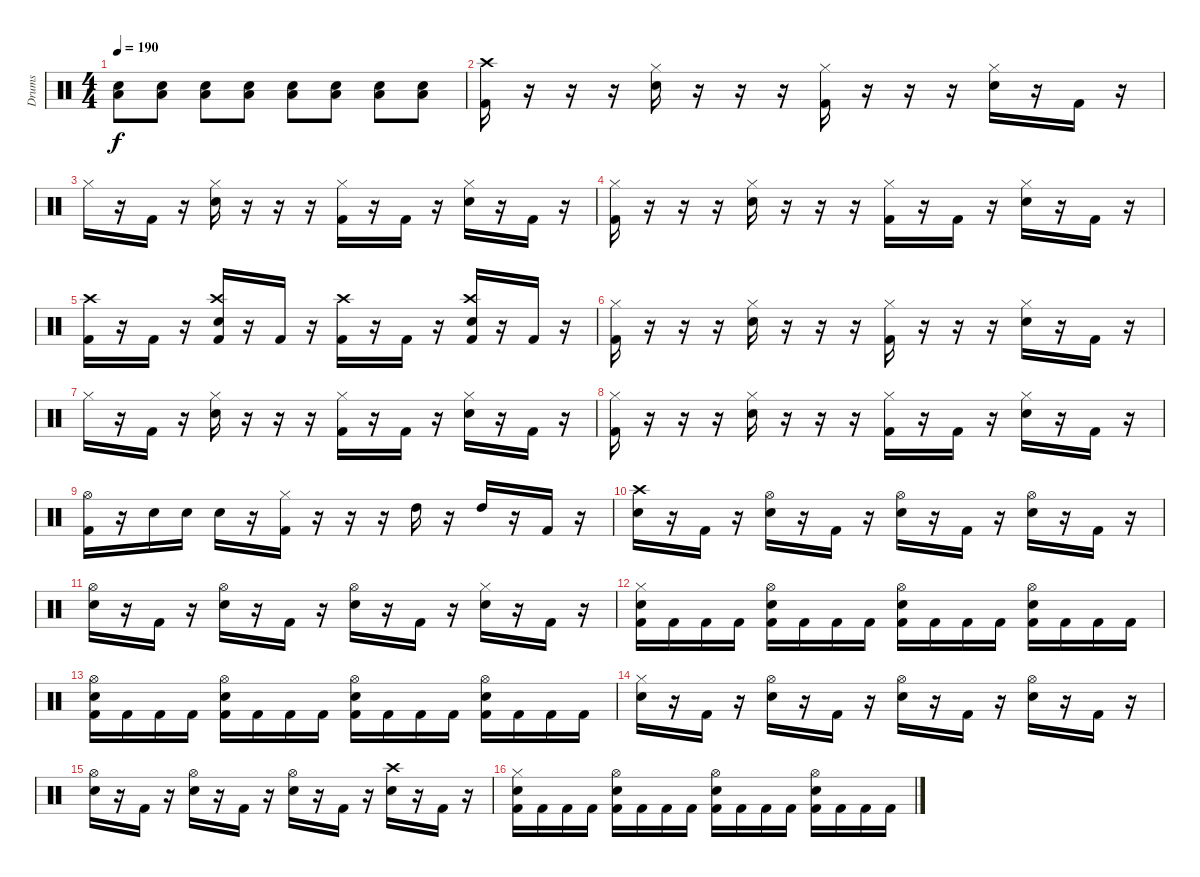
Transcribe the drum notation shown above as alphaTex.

\track ("Drums" "Drums") {instrument percussion}
\staff {score}
\articulation defaults
\ts (4 4)
\tempo 190
\clef neutral
\ks c
("Low Floor Tom (hit)" "Electric Snare (hit)").8{dy f} ("Low Floor Tom (hit)" "Electric Snare (hit)").8 ("Low Floor Tom (hit)" "Electric Snare (hit)").8 ("Low Floor Tom (hit)" "Electric Snare (hit)").8 ("Low Floor Tom (hit)" "Electric Snare (hit)").8 ("Low Floor Tom (hit)" "Electric Snare (hit)").8 ("Low Floor Tom (hit)" "Electric Snare (hit)").8 ("Low Floor Tom (hit)" "Electric Snare (hit)").8 |
("Crash high (hit)" "Kick (hit) 2").16 r.16 r.16 r.16 ("Hi-Hat (closed)" "Electric Snare (hit)").16 r.16 r.16 r.16 ("Hi-Hat (closed)" "Kick (hit) 2").16 r.16 r.16 r.16 ("Hi-Hat (closed)" "Electric Snare (hit)").16 r.16 "Kick (hit) 2".16 r.16 |
"Hi-Hat (closed)".16 r.16 "Kick (hit) 2".16 r.16 ("Hi-Hat (closed)" "Electric Snare (hit)").16 r.16 r.16 r.16 ("Hi-Hat (closed)" "Kick (hit) 2").16 r.16 "Kick (hit) 2".16 r.16 ("Hi-Hat (closed)" "Electric Snare (hit)").16 r.16 "Kick (hit) 2".16 r.16 |
("Hi-Hat (closed)" "Kick (hit) 2").16 r.16 r.16 r.16 ("Hi-Hat (closed)" "Electric Snare (hit)").16 r.16 r.16 r.16 ("Hi-Hat (closed)" "Kick (hit) 2").16 r.16 "Kick (hit) 2".16 r.16 ("Hi-Hat (closed)" "Electric Snare (hit)").16 r.16 "Kick (hit) 2".16 r.16 |
("Crash high (hit)" "Kick (hit) 2").16 r.16 "Kick (hit) 2".16 r.16 ("Crash high (hit)" "Electric Snare (hit)" "Kick (hit) 2").16 r.16 "Kick (hit) 2".16 r.16 ("Crash high (hit)" "Kick (hit) 2").16 r.16 "Kick (hit) 2".16 r.16 ("Crash high (hit)" "Electric Snare (hit)" "Kick (hit) 2").16 r.16 "Kick (hit) 2".16 r.16 |
("Hi-Hat (closed)" "Kick (hit) 2").16 r.16 r.16 r.16 ("Hi-Hat (closed)" "Electric Snare (hit)").16 r.16 r.16 r.16 ("Hi-Hat (closed)" "Kick (hit) 2").16 r.16 r.16 r.16 ("Hi-Hat (closed)" "Electric Snare (hit)").16 r.16 "Kick (hit) 2".16 r.16 |
"Hi-Hat (closed)".16 r.16 "Kick (hit) 2".16 r.16 ("Hi-Hat (closed)" "Electric Snare (hit)").16 r.16 r.16 r.16 ("Hi-Hat (closed)" "Kick (hit) 2").16 r.16 "Kick (hit) 2".16 r.16 ("Hi-Hat (closed)" "Electric Snare (hit)").16 r.16 "Kick (hit) 2".16 r.16 |
("Hi-Hat (closed)" "Kick (hit) 2").16 r.16 r.16 r.16 ("Hi-Hat (closed)" "Electric Snare (hit)").16 r.16 r.16 r.16 ("Hi-Hat (closed)" "Kick (hit) 2").16 r.16 "Kick (hit) 2".16 r.16 ("Hi-Hat (closed)" "Electric Snare (hit)").16 r.16 "Kick (hit) 2".16 r.16 |
("Hi-Hat (open)" "Kick (hit) 2").16 r.16 "Electric Snare (hit)".16 "Electric Snare (hit)".16 "Electric Snare (hit)".16 r.16 ("Hi-Hat (closed)" "Kick (hit) 2").16 r.16 r.16 r.16 "High Tom (hit)".16 r.16 "High Tom (hit)".16 r.16 "Kick (hit) 2".16 r.16 |
("Crash high (hit)" "Electric Snare (hit)").16 r.16 "Kick (hit) 2".16 r.16 ("Hi-Hat (open)" "Electric Snare (hit)").16 r.16 "Kick (hit) 2".16 r.16 ("Hi-Hat (open)" "Electric Snare (hit)").16 r.16 "Kick (hit) 2".16 r.16 ("Hi-Hat (open)" "Electric Snare (hit)").16 r.16 "Kick (hit) 2".16 r.16 |
("Hi-Hat (open)" "Electric Snare (hit)").16 r.16 "Kick (hit) 2".16 r.16 ("Hi-Hat (open)" "Electric Snare (hit)").16 r.16 "Kick (hit) 2".16 r.16 ("Hi-Hat (open)" "Electric Snare (hit)").16 r.16 "Kick (hit) 2".16 r.16 ("Hi-Hat (closed)" "Electric Snare (hit)").16 r.16 "Kick (hit) 2".16 r.16 |
("Hi-Hat (closed)" "Electric Snare (hit)" "Kick (hit) 2").16 "Kick (hit) 2".16 "Kick (hit) 2".16 "Kick (hit) 2".16 ("Hi-Hat (open)" "Electric Snare (hit)" "Kick (hit) 2").16 "Kick (hit) 2".16 "Kick (hit) 2".16 "Kick (hit) 2".16 ("Hi-Hat (open)" "Electric Snare (hit)" "Kick (hit) 2").16 "Kick (hit) 2".16 "Kick (hit) 2".16 "Kick (hit) 2".16 ("Hi-Hat (open)" "Electric Snare (hit)" "Kick (hit) 2").16 "Kick (hit) 2".16 "Kick (hit) 2".16 "Kick (hit) 2".16 |
("Hi-Hat (open)" "Electric Snare (hit)" "Kick (hit) 2").16 "Kick (hit) 2".16 "Kick (hit) 2".16 "Kick (hit) 2".16 ("Hi-Hat (open)" "Electric Snare (hit)" "Kick (hit) 2").16 "Kick (hit) 2".16 "Kick (hit) 2".16 "Kick (hit) 2".16 ("Hi-Hat (open)" "Electric Snare (hit)" "Kick (hit) 2").16 "Kick (hit) 2".16 "Kick (hit) 2".16 "Kick (hit) 2".16 ("Hi-Hat (open)" "Electric Snare (hit)" "Kick (hit) 2").16 "Kick (hit) 2".16 "Kick (hit) 2".16 "Kick (hit) 2".16 |
("Hi-Hat (closed)" "Electric Snare (hit)").16 r.16 "Kick (hit) 2".16 r.16 ("Hi-Hat (open)" "Electric Snare (hit)").16 r.16 "Kick (hit) 2".16 r.16 ("Hi-Hat (open)" "Electric Snare (hit)").16 r.16 "Kick (hit) 2".16 r.16 ("Hi-Hat (open)" "Electric Snare (hit)").16 r.16 "Kick (hit) 2".16 r.16 |
("Hi-Hat (open)" "Electric Snare (hit)").16 r.16 "Kick (hit) 2".16 r.16 ("Hi-Hat (open)" "Electric Snare (hit)").16 r.16 "Kick (hit) 2".16 r.16 ("Hi-Hat (open)" "Electric Snare (hit)").16 r.16 "Kick (hit) 2".16 r.16 ("Crash high (hit)" "Electric Snare (hit)").16 r.16 "Kick (hit) 2".16 r.16 |
("Hi-Hat (closed)" "Electric Snare (hit)" "Kick (hit) 2").16 "Kick (hit) 2".16 "Kick (hit) 2".16 "Kick (hit) 2".16 ("Hi-Hat (open)" "Electric Snare (hit)" "Kick (hit) 2").16 "Kick (hit) 2".16 "Kick (hit) 2".16 "Kick (hit) 2".16 ("Hi-Hat (open)" "Electric Snare (hit)" "Kick (hit) 2").16 "Kick (hit) 2".16 "Kick (hit) 2".16 "Kick (hit) 2".16 ("Hi-Hat (open)" "Electric Snare (hit)" "Kick (hit) 2").16 "Kick (hit) 2".16 "Kick (hit) 2".16 "Kick (hit) 2".16
